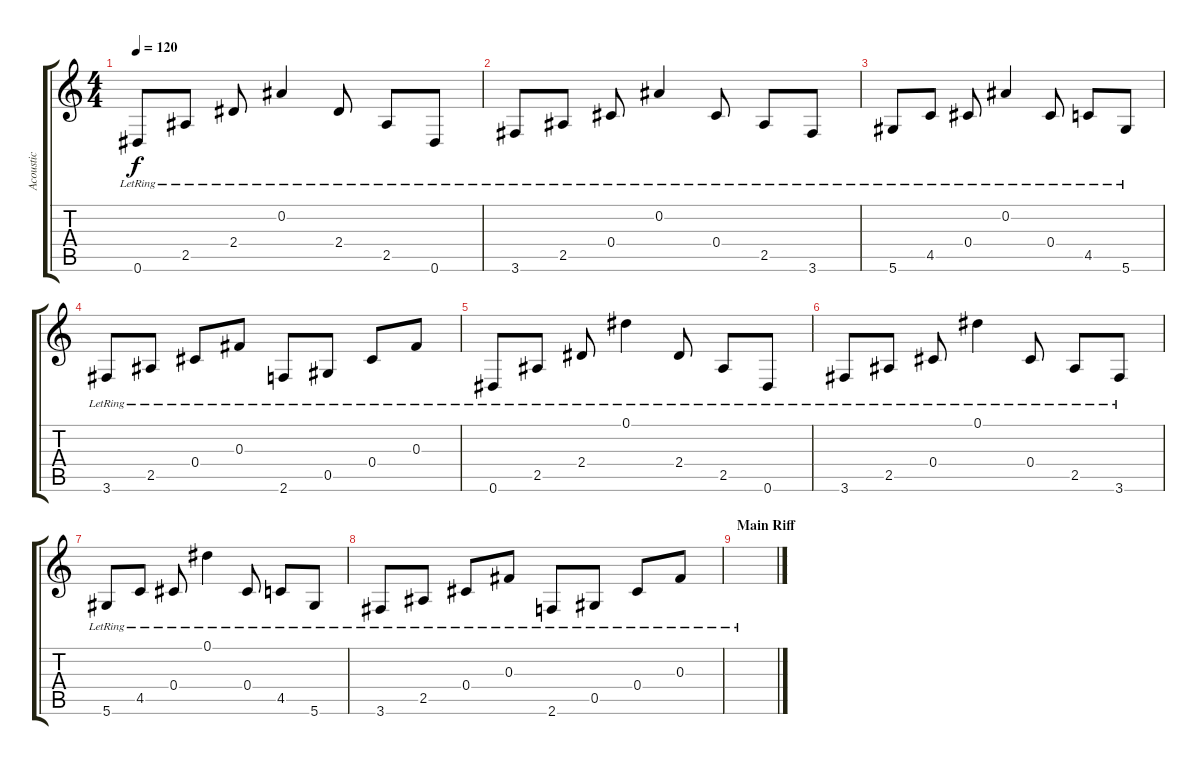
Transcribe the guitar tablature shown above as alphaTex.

\track ("Acoustic" "Acoustic") {instrument acousticguitarsteel}
\staff {score tabs}
\tuning (Eb4 Bb3 Gb3 Db3 Ab2 Eb2) {hide}
\ts (4 4)
\tempo 120
\clef g2
\ks c
0.6{lr}.8{dy f} 2.5{lr}.8 2.4{lr}.8 0.2{lr}.4 2.4{lr}.8 2.5{lr}.8 0.6{lr}.8 |
3.6{lr}.8 2.5{lr}.8 0.4{lr}.8 0.2{lr}.4 0.4{lr}.8 2.5{lr}.8 3.6{lr}.8 |
5.6{lr}.8 4.5{lr}.8 0.4{lr}.8 0.2{lr}.4 0.4{lr}.8 4.5{lr}.8 5.6{lr}.8 |
3.6{lr}.8 2.5{lr}.8 0.4{lr}.8 0.3{lr}.8 2.6{lr}.8 0.5{lr}.8 0.4{lr}.8 0.3{lr}.8 |
0.6{lr}.8 2.5{lr}.8 2.4{lr}.8 0.1{lr}.4 2.4{lr}.8 2.5{lr}.8 0.6{lr}.8 |
3.6{lr}.8 2.5{lr}.8 0.4{lr}.8 0.1{lr}.4 0.4{lr}.8 2.5{lr}.8 3.6{lr}.8 |
5.6{lr}.8 4.5{lr}.8 0.4{lr}.8 0.1{lr}.4 0.4{lr}.8 4.5{lr}.8 5.6{lr}.8 |
3.6{lr}.8 2.5{lr}.8 0.4{lr}.8 0.3{lr}.8 2.6{lr}.8 0.5{lr}.8 0.4{lr}.8 0.3{lr}.8 |
\section ("" "Main Riff")
